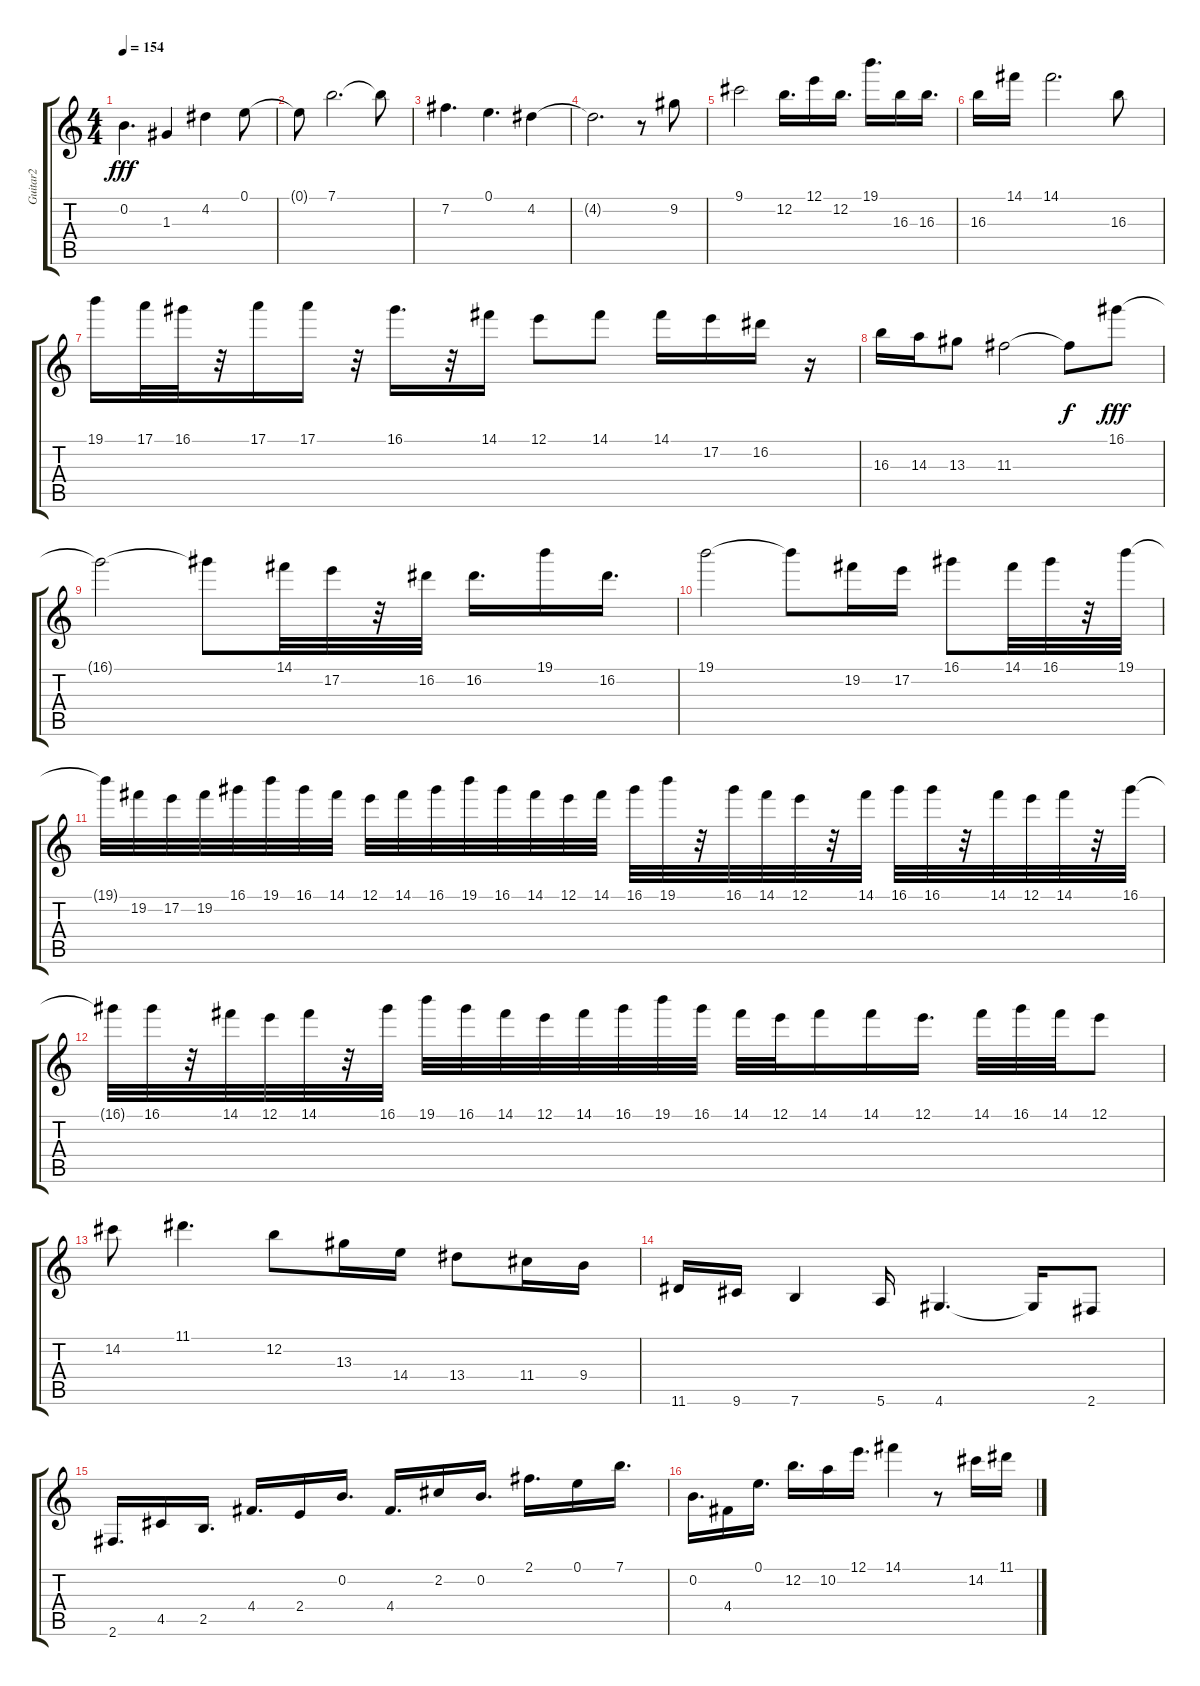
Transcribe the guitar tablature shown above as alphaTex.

\track ("Guitar2" "Guitar2") {instrument distortionguitar}
\staff {score tabs}
\tuning (E4 B3 G3 D3 A2 E2) {hide}
\ts (4 4)
\tempo 154
\clef g2
\ks c
0.2.4{d dy fff} 1.3.4 4.2.4 0.1.8 |
0.1{t}.8 7.1.2{d} 7.1{t}.8 |
7.2.4{d} 0.1.4{d} 4.2.4 |
4.2{t}.2{d} r.8 9.2.8 |
9.1.2 12.2.16{d} 12.1.16 12.2.16{d} 19.1.16{d} 16.3.16 16.3.16{d} |
16.3.16 14.1.16 14.1.2{d} 16.3.8 |
19.1.16 17.1.32 16.1.32 r.32 17.1.16 17.1.16 r.32 16.1.16{d} r.32 14.1.16 12.1.8 14.1.8 14.1.16 17.2.16 16.2.16 r.16 |
16.3.16 14.3.16 13.3.8 11.3.2 11.3{t}.8{dy f} 16.1.8{dy fff} |
16.1{t}.2 16.1{t}.8 14.1.32 17.2.32 r.32 16.2.32 16.2.16{d} 19.1.16 16.2.16{d} |
19.1.2 19.1{t}.8 19.2.16 17.2.16 16.1.8 14.1.32 16.1.32 r.32 19.1.32 |
19.1{t}.32 19.2.32 17.2.32 19.2.32 16.1.32 19.1.32 16.1.32 14.1.32 12.1.32 14.1.32 16.1.32 19.1.32 16.1.32 14.1.32 12.1.32 14.1.32 16.1.32 19.1.32 r.32 16.1.32 14.1.32 12.1.32 r.32 14.1.32 16.1.32 16.1.32 r.32 14.1.32 12.1.32 14.1.32 r.32 16.1.32 |
16.1{t}.32 16.1.32 r.32 14.1.32 12.1.32 14.1.32 r.32 16.1.32 19.1.32 16.1.32 14.1.32 12.1.32 14.1.32 16.1.32 19.1.32 16.1.32 14.1.32 12.1.32 14.1.16 14.1.16 12.1.16{d} 14.1.32 16.1.32 14.1.32 12.1.8 |
14.2.8 11.1.4{d} 12.2.8 13.3.16 14.4.16 13.4.8 11.4.16 9.4.16 |
11.6.16 9.6.16 7.6.4 5.6.16 4.6.4{d} 4.6{t}.16 2.6.8 |
2.6.16{d} 4.5.16 2.5.16{d} 4.4.16{d} 2.4.16 0.2.16{d} 4.4.16{d} 2.2.16 0.2.16{d} 2.1.16{d} 0.1.16 7.1.16{d} |
0.2.16{d} 4.4.16 0.1.16{d} 12.2.16{d} 10.2.16 12.1.16{d} 14.1.4 r.8 14.2.16 11.1.16
